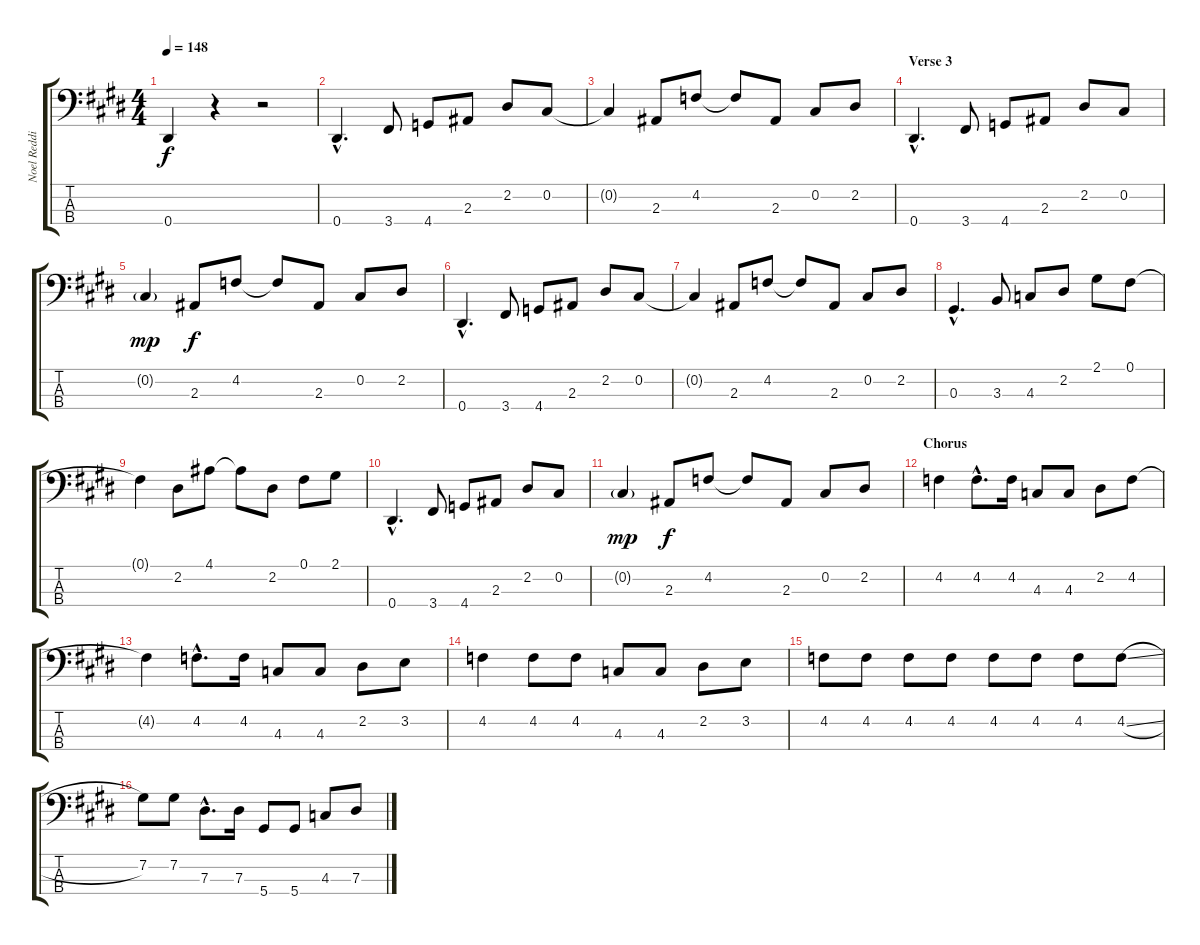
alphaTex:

\track ("Noel Redding" "Noel Reddi") {instrument electricbasspick}
\staff {score tabs}
\tuning (Gb2 Db2 Ab1 Eb1) {hide}
\ts (4 4)
\tempo 148
\clef f4
\ks e
0.4{t}.4{dy f} r.4 r.2 |
0.4{hac}.4{d} 3.4.8 4.4.8 2.3.8 2.2.8 0.2.8 |
0.2{t}.4 2.3.8 4.2.8 4.2{t}.8 2.3.8 0.2.8 2.2.8 |
\section ("" "Verse 3")
0.4{hac}.4{d} 3.4.8 4.4.8 2.3.8 2.2.8 0.2.8 |
0.2{g}.4{dy mp} 2.3.8{dy f} 4.2.8 4.2{t}.8 2.3.8 0.2.8 2.2.8 |
0.4{hac}.4{d} 3.4.8 4.4.8 2.3.8 2.2.8 0.2.8 |
0.2{t}.4 2.3.8 4.2.8 4.2{t}.8 2.3.8 0.2.8 2.2.8 |
0.3{hac}.4{d} 3.3.8 4.3.8 2.2.8 2.1.8 0.1.8 |
0.1{t}.4 2.2.8 4.1.8 4.1{t}.8 2.2.8 0.1.8 2.1.8 |
0.4{hac}.4{d} 3.4.8 4.4.8 2.3.8 2.2.8 0.2.8 |
0.2{g}.4{dy mp} 2.3.8{dy f} 4.2.8 4.2{t}.8 2.3.8 0.2.8 2.2.8 |
\section ("" "Chorus")
4.2.4 4.2{hac}.8{d} 4.2.16 4.3.8 4.3.8 2.2.8 4.2.8 |
4.2{t}.4 4.2{hac}.8{d} 4.2.16 4.3.8 4.3.8 2.2.8 3.2.8 |
4.2.4 4.2.8 4.2.8 4.3.8 4.3.8 2.2.8 3.2.8 |
4.2.8 4.2.8 4.2.8 4.2.8 4.2.8 4.2.8 4.2.8 4.2{sl}.8 |
7.2.8 7.2.8 7.3{hac}.8{d} 7.3.16 5.4.8 5.4.8 4.3.8 7.3.8
